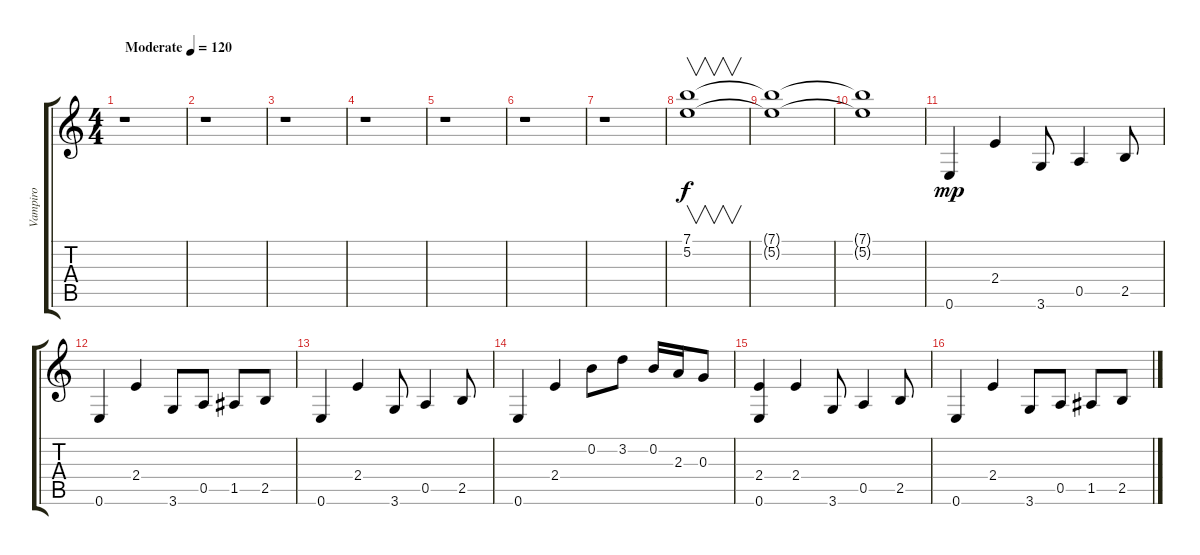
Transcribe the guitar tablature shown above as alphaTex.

\track ("Vampiro" "Vampiro") {instrument distortionguitar}
\staff {score tabs}
\tuning (E4 B3 G3 D3 A2 E2) {hide}
\ts (4 4)
\tempo (120 "Moderate")
\clef g2
\ks c
r.1{dy f instrument distortionguitar} |
r.1 |
r.1 |
r.1 |
r.1 |
r.1 |
r.1 |
(7.1 5.2).1{v volume 9 instrument overdrivenguitar} |
(7.1{t} 5.2{t}).1 |
(7.1{t} 5.2{t}).1 |
0.6.4{dy mp volume 16} 2.4.4 3.6.8 0.5.4 2.5.8 |
0.6.4 2.4.4 3.6.8 0.5.8 1.5.8 2.5.8 |
0.6.4 2.4.4 3.6.8 0.5.4 2.5.8 |
0.6.4 2.4.4 0.2.8 3.2.8 0.2.16 2.3.16 0.3.8 |
(2.4 0.6).4 2.4.4 3.6.8 0.5.4 2.5.8 |
0.6.4 2.4.4 3.6.8 0.5.8 1.5.8 2.5.8
